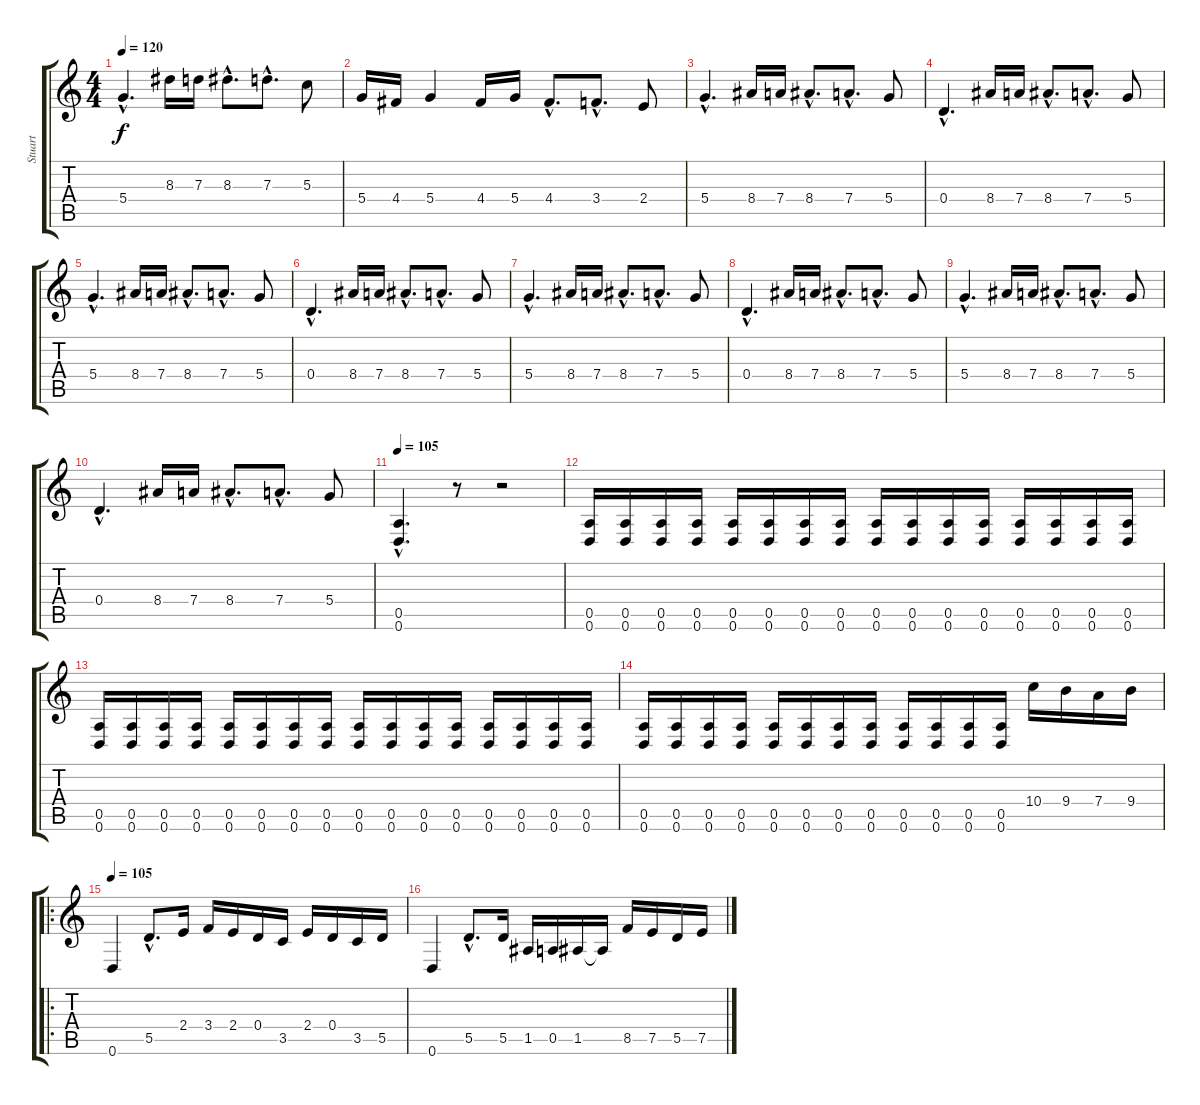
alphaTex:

\track ("Stuart" "Stuart") {instrument distortionguitar}
\staff {score tabs}
\tuning (E4 B3 G3 D3 A2 D2) {hide}
\ts (4 4)
\tempo 120
\clef g2
\ks c
5.4{hac}.4{d dy f} 8.3.16 7.3.16 8.3{hac}.8{d} 7.3{hac}.8{d} 5.3.8 |
5.4.16 4.4.16 5.4.4 4.4.16 5.4.16 4.4{hac}.8{d} 3.4{hac}.8{d} 2.4.8 |
5.4{hac}.4{d} 8.4.16 7.4.16 8.4{hac}.8{d} 7.4{hac}.8{d} 5.4.8 |
0.4{hac}.4{d} 8.4.16 7.4.16 8.4{hac}.8{d} 7.4{hac}.8{d} 5.4.8 |
5.4{hac}.4{d} 8.4.16 7.4.16 8.4{hac}.8{d} 7.4{hac}.8{d} 5.4.8 |
0.4{hac}.4{d} 8.4.16 7.4.16 8.4{hac}.8{d} 7.4{hac}.8{d} 5.4.8 |
5.4{hac}.4{d} 8.4.16 7.4.16 8.4{hac}.8{d} 7.4{hac}.8{d} 5.4.8 |
0.4{hac}.4{d} 8.4.16 7.4.16 8.4{hac}.8{d} 7.4{hac}.8{d} 5.4.8 |
5.4{hac}.4{d} 8.4.16 7.4.16 8.4{hac}.8{d} 7.4{hac}.8{d} 5.4.8 |
0.4{hac}.4{d} 8.4.16 7.4.16 8.4{hac}.8{d} 7.4{hac}.8{d} 5.4.8 |
\tempo 105
(0.5{hac} 0.6{hac}).4{d} r.8 r.2 |
(0.5 0.6).16 (0.5 0.6).16 (0.5 0.6).16 (0.5 0.6).16 (0.5 0.6).16 (0.5 0.6).16 (0.5 0.6).16 (0.5 0.6).16 (0.5 0.6).16 (0.5 0.6).16 (0.5 0.6).16 (0.5 0.6).16 (0.5 0.6).16 (0.5 0.6).16 (0.5 0.6).16 (0.5 0.6).16 |
(0.5 0.6).16 (0.5 0.6).16 (0.5 0.6).16 (0.5 0.6).16 (0.5 0.6).16 (0.5 0.6).16 (0.5 0.6).16 (0.5 0.6).16 (0.5 0.6).16 (0.5 0.6).16 (0.5 0.6).16 (0.5 0.6).16 (0.5 0.6).16 (0.5 0.6).16 (0.5 0.6).16 (0.5 0.6).16 |
(0.5 0.6).16 (0.5 0.6).16 (0.5 0.6).16 (0.5 0.6).16 (0.5 0.6).16 (0.5 0.6).16 (0.5 0.6).16 (0.5 0.6).16 (0.5 0.6).16 (0.5 0.6).16 (0.5 0.6).16 (0.5 0.6).16 10.4.16 9.4.16 7.4.16 9.4.16 |
\ro
\tempo 105
0.6.4 5.5{hac}.8{d} 2.4.16 3.4.16 2.4.16 0.4.16 3.5.16 2.4.16 0.4.16 3.5.16 5.5.16 |
0.6.4 5.5{hac}.8{d} 5.5.16 1.5.16 0.5.16 1.5.16 1.5{t}.16 8.5.16 7.5.16 5.5.16 7.5.16
